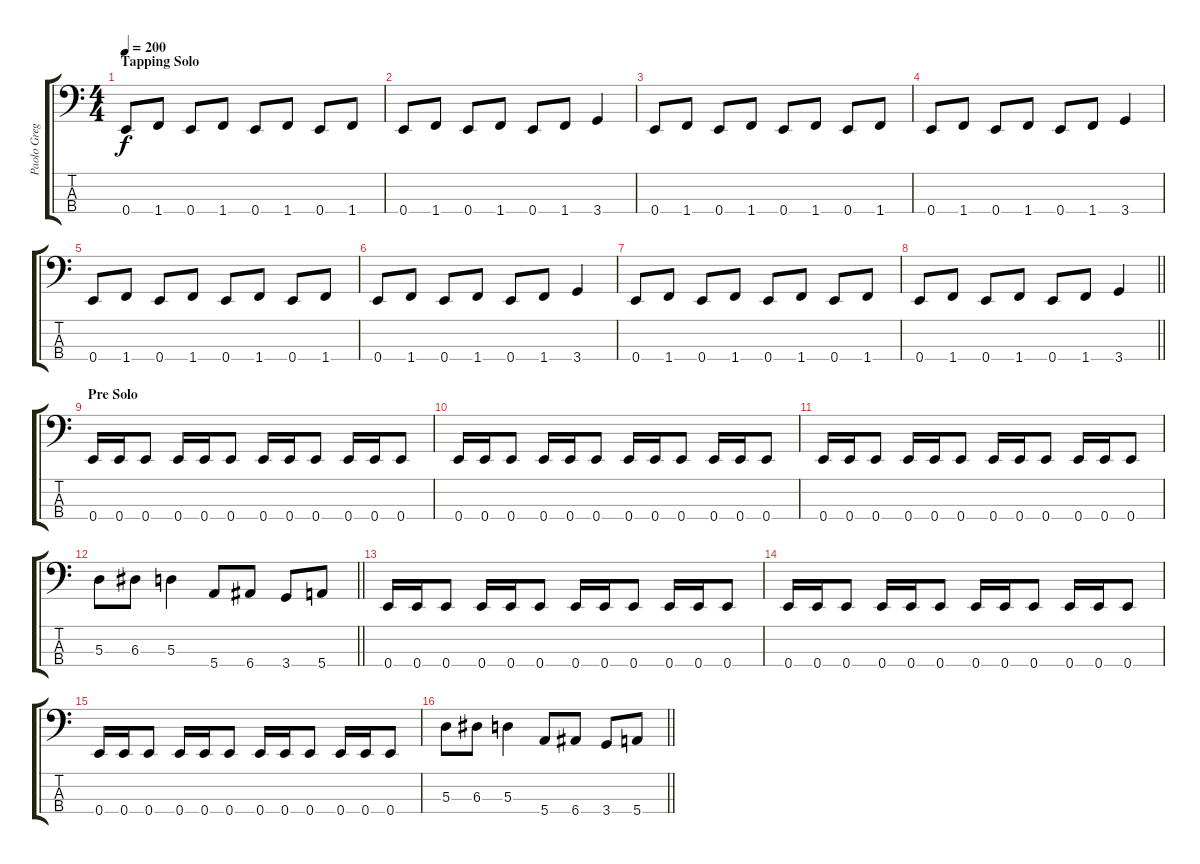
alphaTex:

\track ("Paolo Gregoletto" "Paolo Greg") {instrument electricbassfinger}
\staff {score tabs}
\tuning (G2 D2 A1 E1) {hide}
\ts (4 4)
\section ("" "Tapping Solo")
\tempo 200
\clef f4
\ks c
0.4.8{dy f} 1.4.8 0.4.8 1.4.8 0.4.8 1.4.8 0.4.8 1.4.8 |
0.4.8 1.4.8 0.4.8 1.4.8 0.4.8 1.4.8 3.4.4 |
0.4.8 1.4.8 0.4.8 1.4.8 0.4.8 1.4.8 0.4.8 1.4.8 |
0.4.8 1.4.8 0.4.8 1.4.8 0.4.8 1.4.8 3.4.4 |
0.4.8 1.4.8 0.4.8 1.4.8 0.4.8 1.4.8 0.4.8 1.4.8 |
0.4.8 1.4.8 0.4.8 1.4.8 0.4.8 1.4.8 3.4.4 |
0.4.8 1.4.8 0.4.8 1.4.8 0.4.8 1.4.8 0.4.8 1.4.8 |
\barLineRight lightlight
0.4.8 1.4.8 0.4.8 1.4.8 0.4.8 1.4.8 3.4.4 |
\section ("" "Pre Solo")
0.4.16 0.4.16 0.4.8 0.4.16 0.4.16 0.4.8 0.4.16 0.4.16 0.4.8 0.4.16 0.4.16 0.4.8 |
0.4.16 0.4.16 0.4.8 0.4.16 0.4.16 0.4.8 0.4.16 0.4.16 0.4.8 0.4.16 0.4.16 0.4.8 |
0.4.16 0.4.16 0.4.8 0.4.16 0.4.16 0.4.8 0.4.16 0.4.16 0.4.8 0.4.16 0.4.16 0.4.8 |
\barLineRight lightlight
5.3.8 6.3.8 5.3.4 5.4.8 6.4.8 3.4.8 5.4.8 |
0.4.16 0.4.16 0.4.8 0.4.16 0.4.16 0.4.8 0.4.16 0.4.16 0.4.8 0.4.16 0.4.16 0.4.8 |
0.4.16 0.4.16 0.4.8 0.4.16 0.4.16 0.4.8 0.4.16 0.4.16 0.4.8 0.4.16 0.4.16 0.4.8 |
0.4.16 0.4.16 0.4.8 0.4.16 0.4.16 0.4.8 0.4.16 0.4.16 0.4.8 0.4.16 0.4.16 0.4.8 |
\barLineRight lightlight
5.3.8 6.3.8 5.3.4 5.4.8 6.4.8 3.4.8 5.4.8
